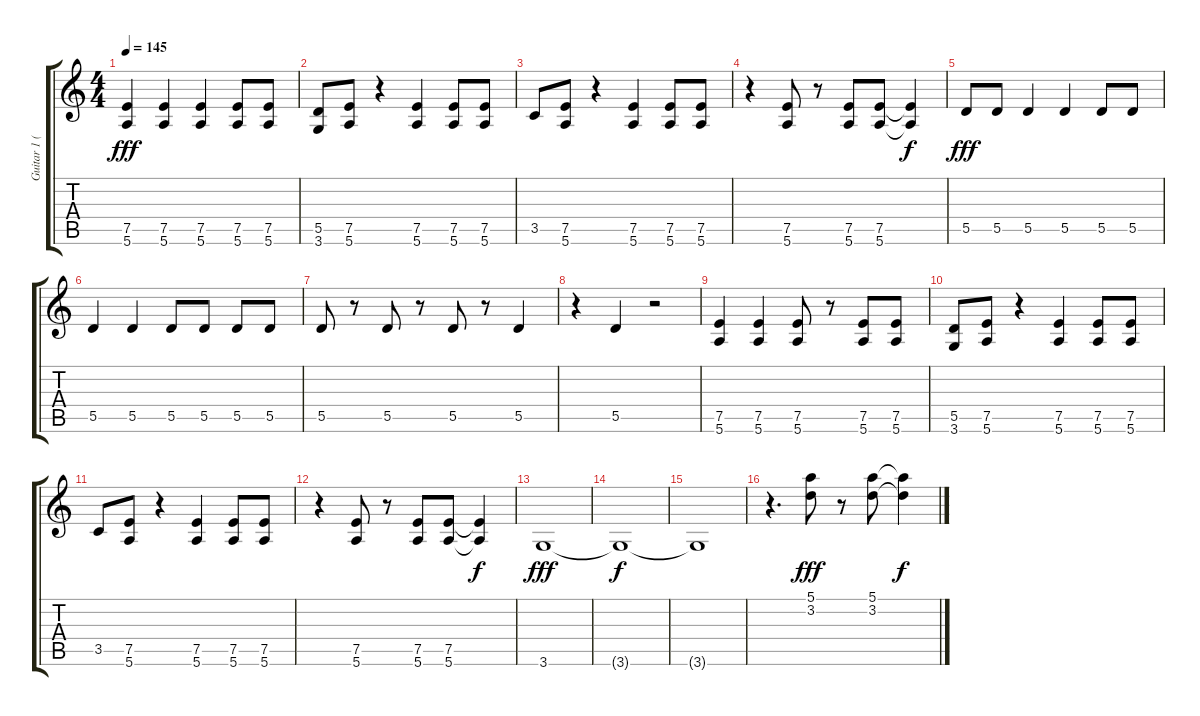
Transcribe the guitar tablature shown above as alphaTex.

\track ("Guitar 1 (Rhythm)" "Guitar 1 (") {instrument distortionguitar}
\staff {score tabs}
\tuning (E4 B3 G3 D3 A2 E2) {hide}
\ts (4 4)
\tempo 145
\clef g2
\ks c
(7.5 5.6).4{dy fff} (7.5 5.6).4 (7.5 5.6).4 (7.5 5.6).8 (7.5 5.6).8 |
(5.5 3.6).8 (7.5 5.6).8 r.4 (7.5 5.6).4 (7.5 5.6).8 (7.5 5.6).8 |
3.5.8 (7.5 5.6).8 r.4 (7.5 5.6).4 (7.5 5.6).8 (7.5 5.6).8 |
r.4 (7.5 5.6).8 r.8 (7.5 5.6).8 (7.5 5.6).8 (7.5{t} 5.6{t}).4{dy f} |
5.5.8{dy fff} 5.5.8 5.5.4 5.5.4 5.5.8 5.5.8 |
5.5.4 5.5.4 5.5.8 5.5.8 5.5.8 5.5.8 |
5.5.8 r.8 5.5.8 r.8 5.5.8 r.8 5.5.4 |
r.4 5.5.4 r.2 |
(7.5 5.6).4 (7.5 5.6).4 (7.5 5.6).8 r.8 (7.5 5.6).8 (7.5 5.6).8 |
(5.5 3.6).8 (7.5 5.6).8 r.4 (7.5 5.6).4 (7.5 5.6).8 (7.5 5.6).8 |
3.5.8 (7.5 5.6).8 r.4 (7.5 5.6).4 (7.5 5.6).8 (7.5 5.6).8 |
r.4 (7.5 5.6).8 r.8 (7.5 5.6).8 (7.5 5.6).8 (7.5{t} 5.6{t}).4{dy f} |
3.6.1{dy fff} |
3.6{t}.1{dy f} |
3.6{t}.1 |
r.4{d} (5.1 3.2).8{dy fff} r.8 (5.1 3.2).8 (5.1{t} 3.2{t}).4{dy f}
